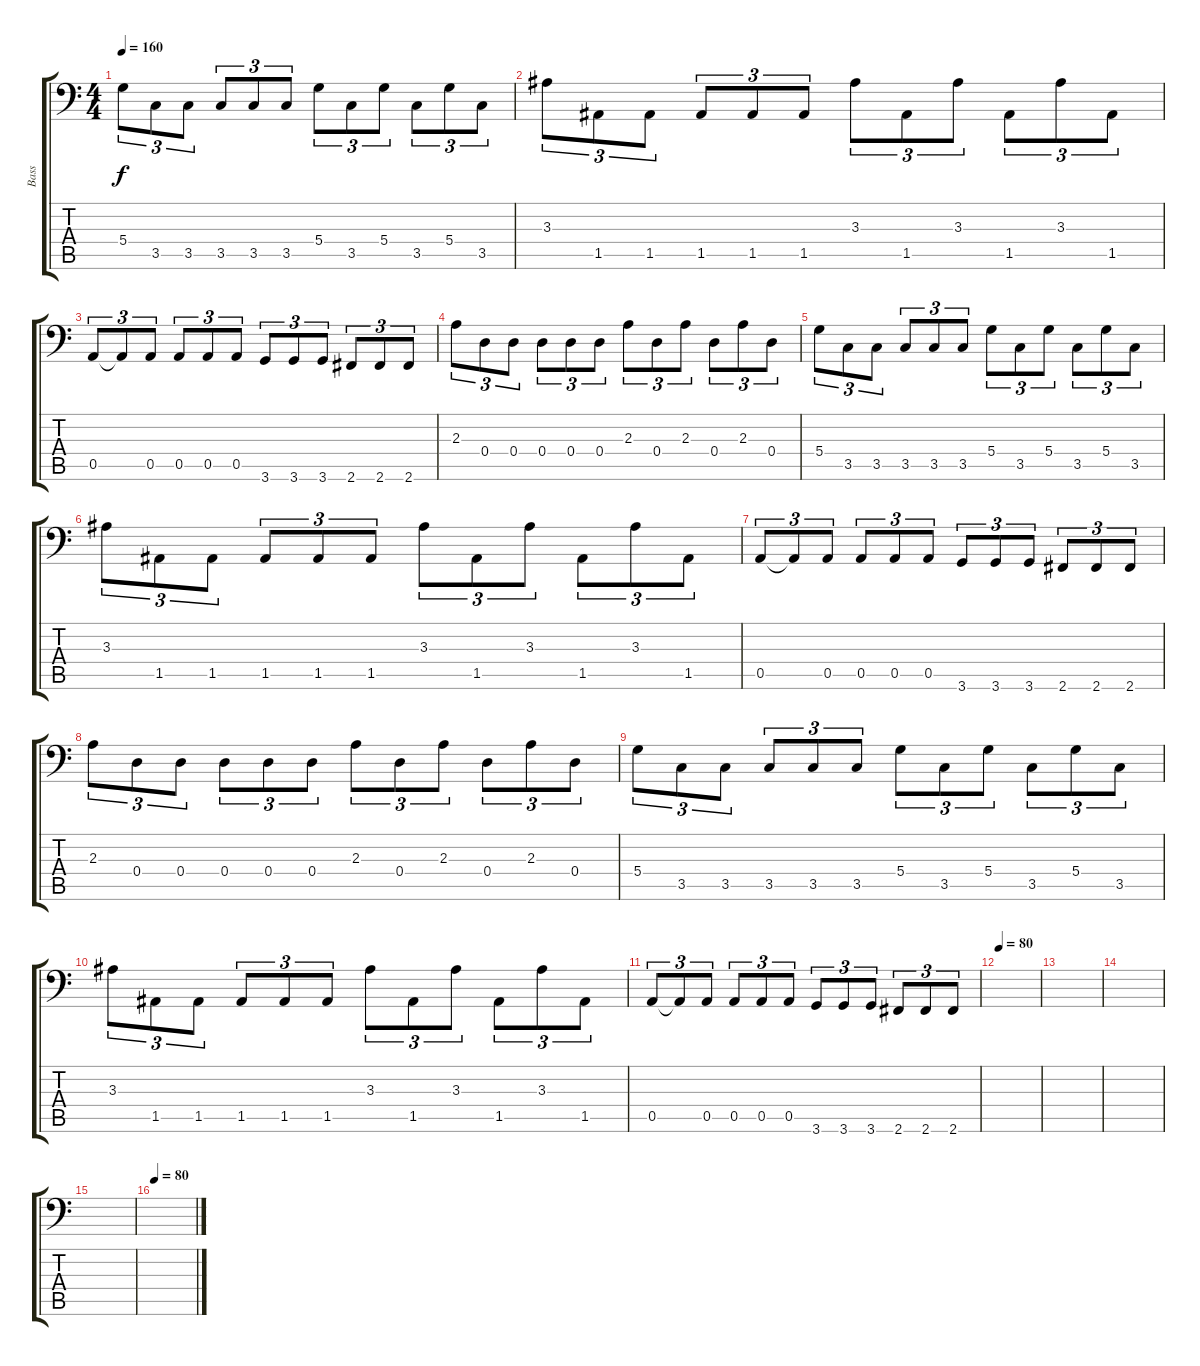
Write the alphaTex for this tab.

\track ("Bass" "Bass") {instrument electricbasspick}
\staff {score tabs}
\tuning (E4 B3 G2 D2 A1 E1) {hide}
\ts (4 4)
\tempo 160
\clef f4
\ks c
5.4.8{tu (3 2) dy f} 3.5.8{tu (3 2)} 3.5.8{tu (3 2)} 3.5.8{tu (3 2)} 3.5.8{tu (3 2)} 3.5.8{tu (3 2)} 5.4.8{tu (3 2)} 3.5.8{tu (3 2)} 5.4.8{tu (3 2)} 3.5.8{tu (3 2)} 5.4.8{tu (3 2)} 3.5.8{tu (3 2)} |
3.3.8{tu (3 2)} 1.5.8{tu (3 2)} 1.5.8{tu (3 2)} 1.5.8{tu (3 2)} 1.5.8{tu (3 2)} 1.5.8{tu (3 2)} 3.3.8{tu (3 2)} 1.5.8{tu (3 2)} 3.3.8{tu (3 2)} 1.5.8{tu (3 2)} 3.3.8{tu (3 2)} 1.5.8{tu (3 2)} |
0.5.8{tu (3 2)} 0.5{t}.8{tu (3 2)} 0.5.8{tu (3 2)} 0.5.8{tu (3 2)} 0.5.8{tu (3 2)} 0.5.8{tu (3 2)} 3.6.8{tu (3 2)} 3.6.8{tu (3 2)} 3.6.8{tu (3 2)} 2.6.8{tu (3 2)} 2.6.8{tu (3 2)} 2.6.8{tu (3 2)} |
2.3.8{tu (3 2)} 0.4.8{tu (3 2)} 0.4.8{tu (3 2)} 0.4.8{tu (3 2)} 0.4.8{tu (3 2)} 0.4.8{tu (3 2)} 2.3.8{tu (3 2)} 0.4.8{tu (3 2)} 2.3.8{tu (3 2)} 0.4.8{tu (3 2)} 2.3.8{tu (3 2)} 0.4.8{tu (3 2)} |
5.4.8{tu (3 2)} 3.5.8{tu (3 2)} 3.5.8{tu (3 2)} 3.5.8{tu (3 2)} 3.5.8{tu (3 2)} 3.5.8{tu (3 2)} 5.4.8{tu (3 2)} 3.5.8{tu (3 2)} 5.4.8{tu (3 2)} 3.5.8{tu (3 2)} 5.4.8{tu (3 2)} 3.5.8{tu (3 2)} |
3.3.8{tu (3 2)} 1.5.8{tu (3 2)} 1.5.8{tu (3 2)} 1.5.8{tu (3 2)} 1.5.8{tu (3 2)} 1.5.8{tu (3 2)} 3.3.8{tu (3 2)} 1.5.8{tu (3 2)} 3.3.8{tu (3 2)} 1.5.8{tu (3 2)} 3.3.8{tu (3 2)} 1.5.8{tu (3 2)} |
0.5.8{tu (3 2)} 0.5{t}.8{tu (3 2)} 0.5.8{tu (3 2)} 0.5.8{tu (3 2)} 0.5.8{tu (3 2)} 0.5.8{tu (3 2)} 3.6.8{tu (3 2)} 3.6.8{tu (3 2)} 3.6.8{tu (3 2)} 2.6.8{tu (3 2)} 2.6.8{tu (3 2)} 2.6.8{tu (3 2)} |
2.3.8{tu (3 2)} 0.4.8{tu (3 2)} 0.4.8{tu (3 2)} 0.4.8{tu (3 2)} 0.4.8{tu (3 2)} 0.4.8{tu (3 2)} 2.3.8{tu (3 2)} 0.4.8{tu (3 2)} 2.3.8{tu (3 2)} 0.4.8{tu (3 2)} 2.3.8{tu (3 2)} 0.4.8{tu (3 2)} |
5.4.8{tu (3 2)} 3.5.8{tu (3 2)} 3.5.8{tu (3 2)} 3.5.8{tu (3 2)} 3.5.8{tu (3 2)} 3.5.8{tu (3 2)} 5.4.8{tu (3 2)} 3.5.8{tu (3 2)} 5.4.8{tu (3 2)} 3.5.8{tu (3 2)} 5.4.8{tu (3 2)} 3.5.8{tu (3 2)} |
3.3.8{tu (3 2)} 1.5.8{tu (3 2)} 1.5.8{tu (3 2)} 1.5.8{tu (3 2)} 1.5.8{tu (3 2)} 1.5.8{tu (3 2)} 3.3.8{tu (3 2)} 1.5.8{tu (3 2)} 3.3.8{tu (3 2)} 1.5.8{tu (3 2)} 3.3.8{tu (3 2)} 1.5.8{tu (3 2)} |
0.5.8{tu (3 2)} 0.5{t}.8{tu (3 2)} 0.5.8{tu (3 2)} 0.5.8{tu (3 2)} 0.5.8{tu (3 2)} 0.5.8{tu (3 2)} 3.6.8{tu (3 2)} 3.6.8{tu (3 2)} 3.6.8{tu (3 2)} 2.6.8{tu (3 2)} 2.6.8{tu (3 2)} 2.6.8{tu (3 2)} |
\tempo 80
|
|
|
|
\tempo 80
